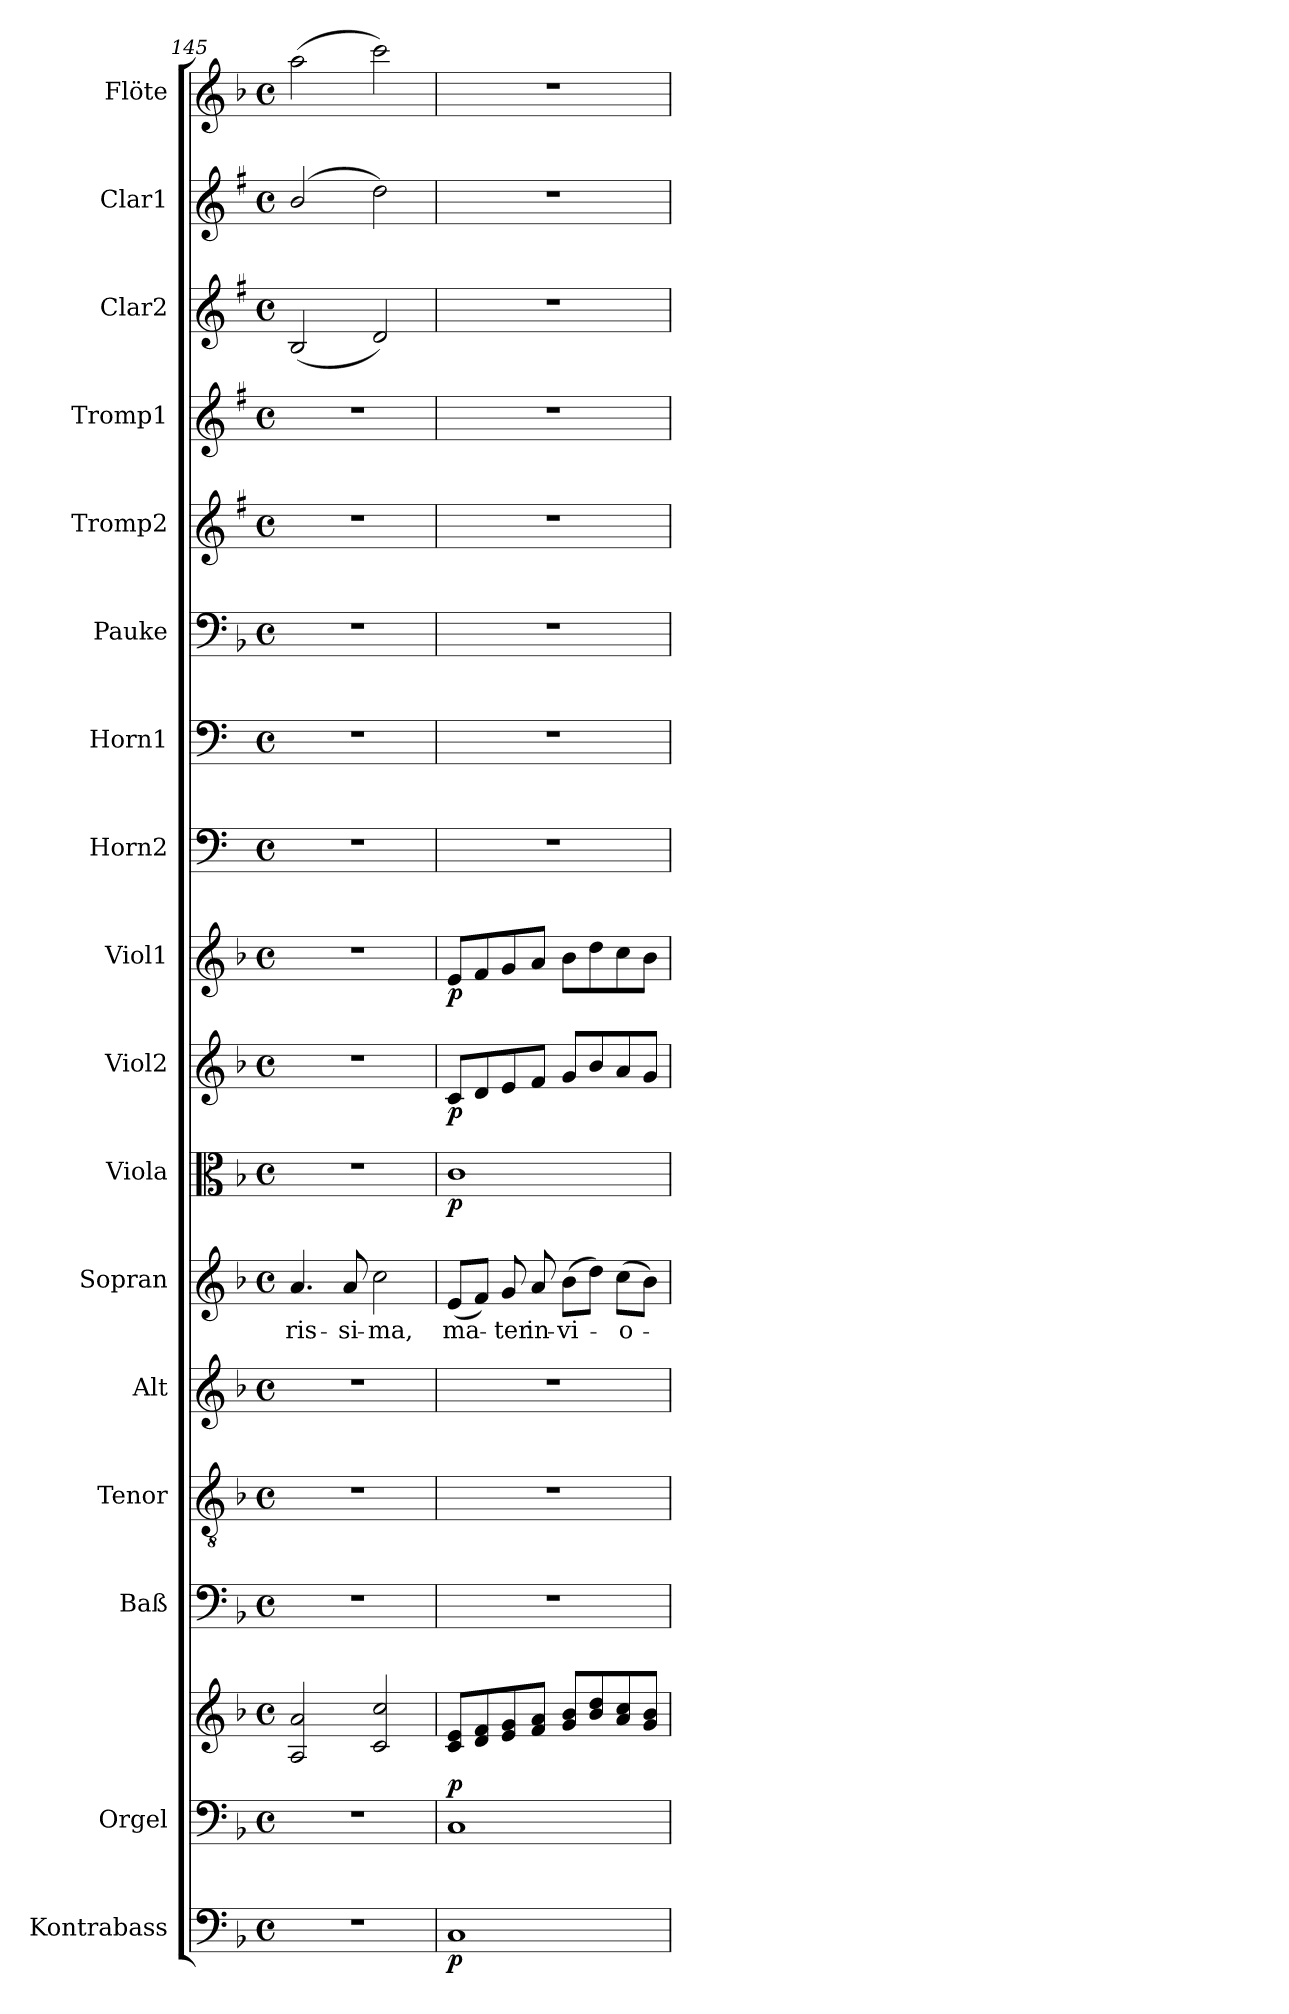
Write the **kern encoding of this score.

**kern	**dynam	**kern	**kern	**dynam	**kern	**kern	**kern	**kern	**text	**kern	**dynam	**kern	**dynam	**kern	**dynam	**kern	**kern	**kern	**kern	**kern	**kern	**kern	**kern
*part17	*part17	*part16	*part16	*part16	*part15	*part14	*part13	*part12	*part12	*part11	*part11	*part10	*part10	*part9	*part9	*part8	*part7	*part6	*part5	*part4	*part3	*part2	*part1
*staff18	*staff18	*staff17	*staff16	*staff16/17	*staff15	*staff14	*staff13	*staff12	*staff12	*staff11	*staff11	*staff10	*staff10	*staff9	*staff9	*staff8	*staff7	*staff6	*staff5	*staff4	*staff3	*staff2	*staff1
*I"Kontrabass	*	*I"Orgel	*	*	*I"Baß	*I"Tenor	*I"Alt	*I"Sopran	*	*I"Viola	*	*I"Viol2	*	*I"Viol1	*	*I"Horn2	*I"Horn1	*I"Pauke	*I"Tromp2	*I"Tromp1	*I"Clar2	*I"Clar1	*I"Flöte
*I'Kb	*	*	*	*	*I'B	*I'T	*I'A	*I'S	*	*I'Vla	*	*I'Vl2	*	*I'Vl1	*	*I'Hr2	*I'Hr1	*I'Pk	*I'Tr2	*I'Tr1	*I'Cl2	*I'Cl1	*I'Fl
*clefF4	*	*clefF4	*clefG2	*	*clefF4	*clefGv2	*clefG2	*clefG2	*	*clefC3	*	*clefG2	*	*clefG2	*	*clefF4	*clefF4	*clefF4	*clefG2	*clefG2	*clefG2	*clefG2	*clefG2
*ITrd7c12	*	*	*	*	*	*	*	*	*	*	*	*	*	*	*	*ITrd4c7	*ITrd4c7	*	*ITrd1c2	*ITrd1c2	*ITrd1c2	*ITrd1c2	*
*k[b-]	*	*k[b-]	*k[b-]	*	*k[b-]	*k[b-]	*k[b-]	*k[b-]	*	*k[b-]	*	*k[b-]	*	*k[b-]	*	*k[b-]	*k[b-]	*k[b-]	*k[b-]	*k[b-]	*k[b-]	*k[b-]	*k[b-]
*F:	*	*F:	*F:	*	*F:	*F:	*F:	*F:	*	*F:	*	*F:	*	*F:	*	*F:	*F:	*F:	*F:	*F:	*F:	*F:	*F:
*M4/4	*	*M4/4	*M4/4	*	*M4/4	*M4/4	*M4/4	*M4/4	*	*M4/4	*	*M4/4	*	*M4/4	*	*M4/4	*M4/4	*M4/4	*M4/4	*M4/4	*M4/4	*M4/4	*M4/4
*met(c)	*	*met(c)	*met(c)	*	*met(c)	*met(c)	*met(c)	*met(c)	*	*met(c)	*	*met(c)	*	*met(c)	*	*met(c)	*met(c)	*met(c)	*met(c)	*met(c)	*met(c)	*met(c)	*met(c)
=145	=145	=145	=145	=145	=145	=145	=145	=145	=145	=145	=145	=145	=145	=145	=145	=145	=145	=145	=145	=145	=145	=145	=145
!	!	!	!	!	!	!	!	!	!LO:LY:b	!	!	!	!	!	!	!	!	!	!	!	!	!	!
1r	.	1r	2A/ 2a/	.	1r	1r	1r	4.a/	-ris-	1r	.	1r	.	1r	.	1r	1r	1r	1r	1r	(<2A/	(2a/	(>2aa\
!	!	!	!	!	!	!	!	!	!LO:LY:b	!	!	!	!	!	!	!	!	!	!	!	!	!	!
.	.	.	.	.	.	.	.	8a/	-si-	.	.	.	.	.	.	.	.	.	.	.	.	.	.
!	!	!	!	!	!	!	!	!	!LO:LY:b	!	!	!	!	!	!	!	!	!	!	!	!	!	!
.	.	.	2c/ 2cc/	.	.	.	.	2cc\	-ma,	.	.	.	.	.	.	.	.	.	.	.	2c/)	2cc\)	2ccc\)
!!LO:PB:g=z
=146	=146	=146	=146	=146	=146	=146	=146	=146	=146	=146	=146	=146	=146	=146	=146	=146	=146	=146	=146	=146	=146	=146	=146
!	!LO:DY:b	!	!	!LO:DY:a=2	!	!	!	!	!LO:LY:b	!	!LO:DY:b	!	!LO:DY:b	!	!LO:DY:b	!	!	!	!	!	!	!	!
1CC	p	1C	8c/ 8e/L	p	1r	1r	1r	(<8e/L	ma-	1c	p	8c/L	p	8e/L	p	1r	1r	1r	1r	1r	1r	1r	1r
.	.	.	8d/ 8f/	.	.	.	.	8f/J)	.	.	.	8d/	.	8f/	.	.	.	.	.	.	.	.	.
!	!	!	!	!	!	!	!	!	!LO:LY:b	!	!	!	!	!	!	!	!	!	!	!	!	!	!
.	.	.	8e/ 8g/	.	.	.	.	8g/	-ter	.	.	8e/	.	8g/	.	.	.	.	.	.	.	.	.
!	!	!	!	!	!	!	!	!	!LO:LY:b	!	!	!	!	!	!	!	!	!	!	!	!	!	!
.	.	.	8f/ 8a/J	.	.	.	.	8a/	in-	.	.	8f/J	.	8a/J	.	.	.	.	.	.	.	.	.
!	!	!	!	!	!	!	!	!	!LO:LY:b	!	!	!	!	!	!	!	!	!	!	!	!	!	!
.	.	.	8g/ 8b-/L	.	.	.	.	(>8b-\L	-vi-	.	.	8g/L	.	8b-\L	.	.	.	.	.	.	.	.	.
.	.	.	8b-/ 8dd/	.	.	.	.	8dd\J)	.	.	.	8b-/	.	8dd\	.	.	.	.	.	.	.	.	.
!	!	!	!	!	!	!	!	!	!LO:LY:b	!	!	!	!	!	!	!	!	!	!	!	!	!	!
.	.	.	8a/ 8cc/	.	.	.	.	(>8cc\L	-o-	.	.	8a/	.	8cc\	.	.	.	.	.	.	.	.	.
.	.	.	8g/ 8b-/J	.	.	.	.	8b-\J)	.	.	.	8g/J	.	8b-\J	.	.	.	.	.	.	.	.	.
=	=	=	=	=	=	=	=	=	=	=	=	=	=	=	=	=	=	=	=	=	=	=	=
*-	*-	*-	*-	*-	*-	*-	*-	*-	*-	*-	*-	*-	*-	*-	*-	*-	*-	*-	*-	*-	*-	*-	*-
